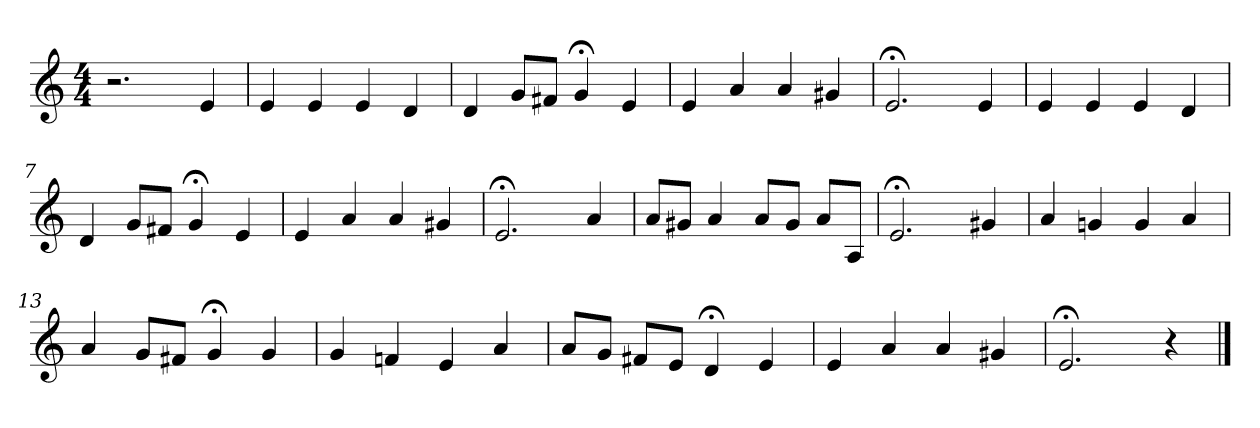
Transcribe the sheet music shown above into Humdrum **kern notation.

**kern
*part1
*staff1
*clefG2
*M4/4
=1
2.r
4e
=2
4e
4e
4e
4d
=3
4d
8g/L
8f#X/J
4g;<
4e
=4
4e
4a
4a
4g#X
=5
2.e;<
4e
=6
4e
4e
4e
4d
=7
4d
8g/L
8f#X/J
4g;<
4e
=8
4e
4a
4a
4g#X
=9
2.e;<
4a
=10
8a/L
8g#X/J
4a
8a/L
8g#/J
8a/L
8A/J
=11
2.e;<
4g#X
=12
4a
4gn
4g
4a
=13
4a
8g/L
8f#X/J
4g;<
4g
=14
4g
4fn
4e
4a
=15
8a/L
8g/J
8f#X/L
8e/J
4d;<
4e
=16
4e
4a
4a
4g#X
=17
2.e;<
4r
==
*-
